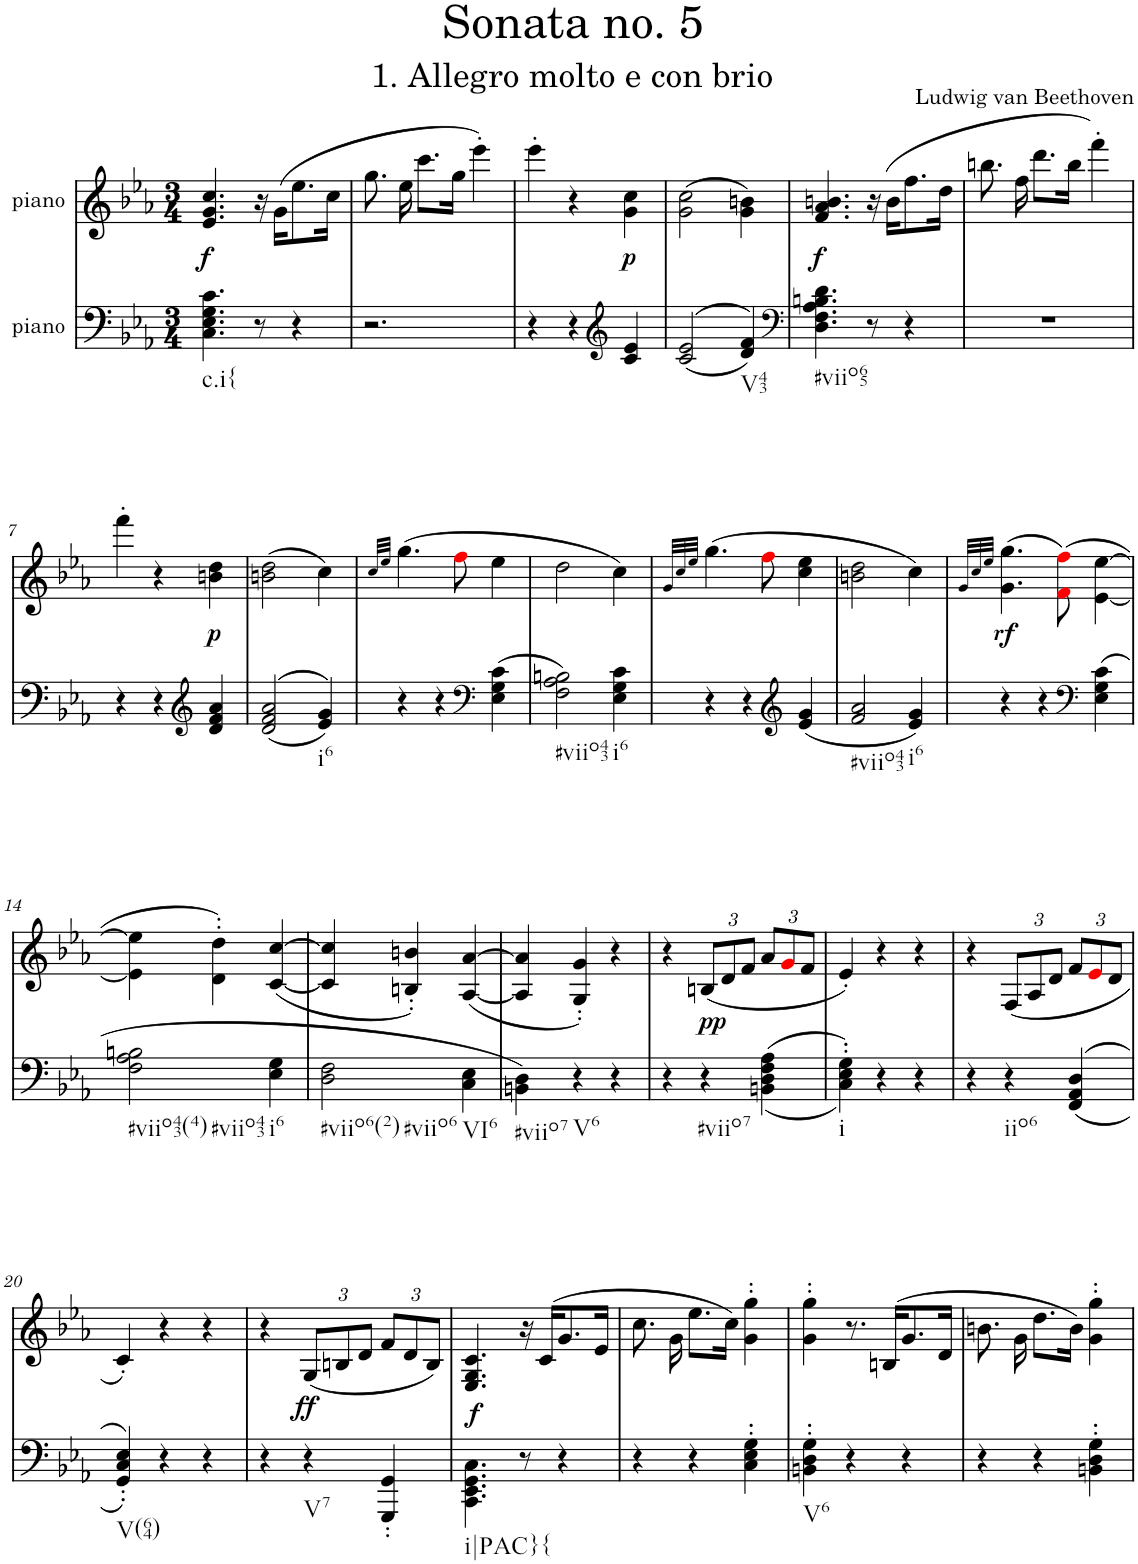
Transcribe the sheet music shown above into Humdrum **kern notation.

**kern	**dynam	**kern	**dynam
*part2	*part2	*part1	*part1
*staff2	*staff2	*staff1	*staff1
*I"piano	*	*I"piano	*
*I'Pno	*	*I'Pno	*
*clefF4	*	*clefG2	*
*k[b-e-a-]	*	*k[b-e-a-]	*
*c:	*	*c:	*
*M3/4	*	*M3/4	*
=1	=1	=1	=1
!LO:TX:b:t=c.i{	!	!	!
!	!	!	!LO:DY:b
4.C\ 4.E-\ 4.G\ 4.c\	.	4.e-/ 4.g/ 4.cc/	f
8r	.	16r	.
.	.	(16g\KL	.
4r	.	8.ee-\	.
.	.	16cc\Jk	.
=2	=2	=2	=2
2.r	.	8.gg\	.
.	.	16ee-\	.
.	.	8.ccc\L	.
.	.	16gg\Jk	.
.	.	4eee-'\)	.
=3	=3	=3	=3
4r	.	4eee-'\	.
4r	.	4r	.
*clefG2	*	*	*
!	!	!	!LO:DY:b
4c/ 4e-/	.	4g\ 4cc\	p
=4	=4	=4	=4
(>(2c/ 2e-/	.	(>2g\ 2cc\	.
!LO:TX:b:t=V43	!	!	!
4d/ 4f/))	.	4g\ 4bn\)	.
=5	=5	=5	=5
*clefF4	*	*	*
!LO:TX:b:t=#viio65	!	!	!
!	!	!	!LO:DY:b
4.D\ 4.F\ 4.A-\ 4.Bn\ 4.d\	.	4.f/ 4.a-/ 4.bn/	f
8r	.	16r	.
.	.	(16b\KL	.
4r	.	8.ff\	.
.	.	16dd\Jk	.
=6	=6	=6	=6
2.r	.	8.bbn\	.
.	.	16ff\	.
.	.	8.ddd\L	.
.	.	16bb\Jk	.
.	.	4fff'\)	.
!!LO:LB:g=z
=7	=7	=7	=7
4r	.	4fff'\	.
4r	.	4r	.
*clefG2	*	*	*
!	!	!	!LO:DY:b
4d/ 4f/ 4a-/	.	4bn\ 4dd\	p
=8	=8	=8	=8
(>(2d/ 2f/ 2a-/	.	(2bn\ 2dd\	.
!LO:TX:b:t=i6	!	!	!
4e-/ 4g/))	.	4cc\)	.
=9	=9	=9	=9
.	.	32qcc/LLL	.
.	.	32qee-/JJJ	.
4r	.	(4.gg\	.
4r	.	.	.
.	.	8ffi\	.
*clefF4	*	*	*
(4E-\ 4G\ 4c\	.	4ee-\	.
=10	=10	=10	=10
!LO:TX:b:t=#viio43	!	!	!
2F\ 2A-\ 2Bn\)	.	2dd\	.
!LO:TX:b:t=i6	!	!	!
4E-\ 4G\ 4c\	.	4cc\)	.
=11	=11	=11	=11
.	.	32qg/LLL	.
.	.	32qcc/	.
.	.	32qee-/JJJ	.
4r	.	(4.gg\	.
4r	.	.	.
.	.	8ffi\	.
*clefG2	*	*	*
(4e-/ 4g/	.	4cc\ 4ee-\	.
=12	=12	=12	=12
!LO:TX:b:t=#viio43	!	!	!
2f/ 2a-/	.	2bn\ 2dd\	.
!LO:TX:b:t=i6	!	!	!
4e-/ 4g/)	.	4cc\)	.
=13	=13	=13	=13
.	.	32qg/LLL	.
.	.	32qcc/	.
.	.	32qee-/JJJ	.
!	!	!	!LO:DY:b
4r	.	(4.g\ 4.gg\	rf
4r	.	.	.
.	.	(>8fi\ 8ffi\)	.
*clefF4	*	*	*
(4E-\ 4G\ 4c\	.	[4e-\ [4ee-\	.
!!LO:LB:g=z
=14	=14	=14	=14
!LO:TX:b:t=#viio43(4)	!	!	!
!LO:TX:b:t=#viio43	!	!	!
2F\ 2A-\ 2Bn\	.	4e-\] 4ee-\]	.
.	.	4d\' 4dd\')	.
!LO:TX:b:t=i6	!	!	!
4E-\ 4G\	.	([4c/ [4cc/	.
=15	=15	=15	=15
!LO:TX:b:t=#viio6(2)	!	!	!
!LO:TX:b:t=#viio6	!	!	!
2D\ 2F\	.	4c/] 4cc/]	.
.	.	4Bn/' 4bn/')	.
!LO:TX:b:t=VI6	!	!	!
4C\ 4E-\	.	([4A-/ [4a-/	.
=16	=16	=16	=16
!LO:TX:b:t=#viio7	!	!	!
4BBn\ 4D\)	.	4A-/] 4a-/]	.
!LO:TX:b:t=V6	!	!	!
4r	.	4G/' 4g/')	.
4r	.	4r	.
=17	=17	=17	=17
4r	.	4r	.
*	*	*Xbrackettup	*
!LO:TX:b:t=#viio7	!	!	!
!	!LO:DY:a	!	!
4r	pp	(12Bn/L	.
.	.	12d/	.
.	.	12f/J	.
(>(<4BBn\ 4D\ 4F\ 4A-\	.	12a-/L	.
.	.	12gi/	.
.	.	12f/J	.
=18	=18	=18	=18
!LO:TX:b:t=i	!	!	!
4C\' 4E-\' 4G\'))	.	4e-'/)	.
4r	.	4r	.
4r	.	4r	.
=19	=19	=19	=19
4r	.	4r	.
!LO:TX:b:t=iio6	!	!	!
4r	.	(12F/L	.
.	.	12A-/	.
.	.	12d/J	.
(>(4FF/ 4AA-/ 4D/	.	12f/L	.
.	.	12e-i/	.
.	.	12d/J	.
!!LO:LB:g=z
=20	=20	=20	=20
!LO:TX:b:t=V(64)	!	!	!
4GG/' 4C/' 4E-/'))	.	4c'/)	.
4r	.	4r	.
4r	.	4r	.
=21	=21	=21	=21
4r	.	4r	.
!LO:TX:b:t=V7	!	!	!
!	!LO:DY:a	!	!
4r	ff	(12G/L	.
.	.	12Bn/	.
.	.	12d/J	.
4GGG/' 4GG/'	.	12f/L	.
.	.	12d/	.
.	.	12B/J)	.
=22	=22	=22	=22
!LO:TX:b:t=i|PAC}{	!	!	!
!	!LO:DY:a	!	!
4.CC\ 4.EE-\ 4.GG\ 4.C\	f	4.E-/ 4.G/ 4.c/	.
8r	.	16r	.
.	.	(>16c/KL	.
4r	.	8.g/	.
.	.	16e-/Jk	.
=23	=23	=23	=23
4r	.	8.cc\	.
.	.	16g\	.
4r	.	8.ee-\L	.
.	.	16cc\Jk)	.
4C\' 4E-\' 4G\'	.	4g\' 4gg\'	.
=24	=24	=24	=24
!LO:TX:b:t=V6	!	!	!
4BBn\' 4D\' 4G\'	.	4g\' 4gg\'	.
4r	.	8.r	.
.	.	(>16Bn/KL	.
4r	.	8.g/	.
.	.	16d/Jk	.
=25	=25	=25	=25
4r	.	8.bn\	.
.	.	16g\	.
4r	.	8.dd\L	.
.	.	16b\Jk)	.
4BBn\' 4D\' 4G\'	.	4g\' 4gg\'	.
=	=	=	=
*-	*-	*-	*-
